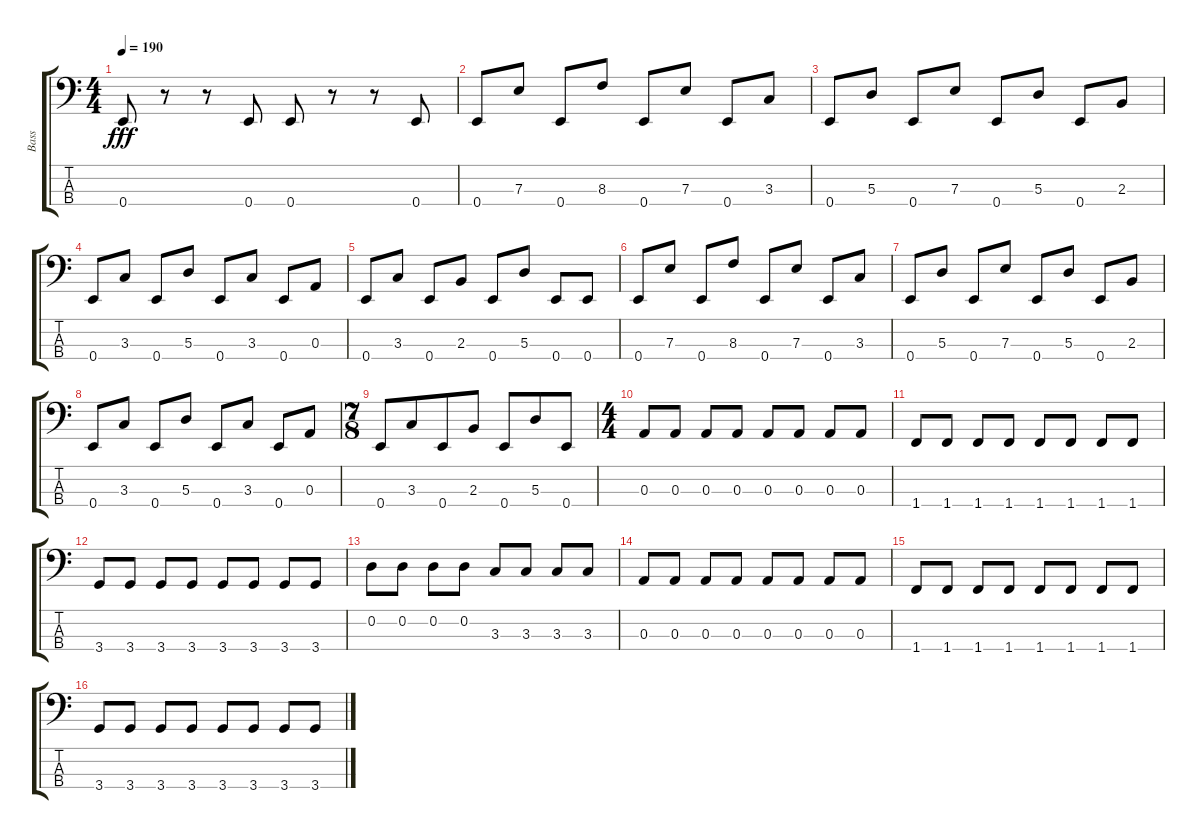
\track ("Bass" "Bass") {instrument electricbassfinger}
\staff {score tabs}
\tuning (G2 D2 A1 E1) {hide}
\ts (4 4)
\tempo 190
\clef f4
\ks c
0.4.8{dy fff} r.8 r.8 0.4.8 0.4.8 r.8 r.8 0.4.8 |
0.4.8 7.3.8 0.4.8 8.3.8 0.4.8 7.3.8 0.4.8 3.3.8 |
0.4.8 5.3.8 0.4.8 7.3.8 0.4.8 5.3.8 0.4.8 2.3.8 |
0.4.8 3.3.8 0.4.8 5.3.8 0.4.8 3.3.8 0.4.8 0.3.8 |
0.4.8 3.3.8 0.4.8 2.3.8 0.4.8 5.3.8 0.4.8 0.4.8 |
0.4.8 7.3.8 0.4.8 8.3.8 0.4.8 7.3.8 0.4.8 3.3.8 |
0.4.8 5.3.8 0.4.8 7.3.8 0.4.8 5.3.8 0.4.8 2.3.8 |
0.4.8 3.3.8 0.4.8 5.3.8 0.4.8 3.3.8 0.4.8 0.3.8 |
\ts (7 8)
0.4.8 3.3.8 0.4.8 2.3.8 0.4.8 5.3.8 0.4.8 |
\ts (4 4)
0.3.8 0.3.8 0.3.8 0.3.8 0.3.8 0.3.8 0.3.8 0.3.8 |
1.4.8 1.4.8 1.4.8 1.4.8 1.4.8 1.4.8 1.4.8 1.4.8 |
3.4.8 3.4.8 3.4.8 3.4.8 3.4.8 3.4.8 3.4.8 3.4.8 |
0.2.8 0.2.8 0.2.8 0.2.8 3.3.8 3.3.8 3.3.8 3.3.8 |
0.3.8 0.3.8 0.3.8 0.3.8 0.3.8 0.3.8 0.3.8 0.3.8 |
1.4.8 1.4.8 1.4.8 1.4.8 1.4.8 1.4.8 1.4.8 1.4.8 |
3.4.8 3.4.8 3.4.8 3.4.8 3.4.8 3.4.8 3.4.8 3.4.8
